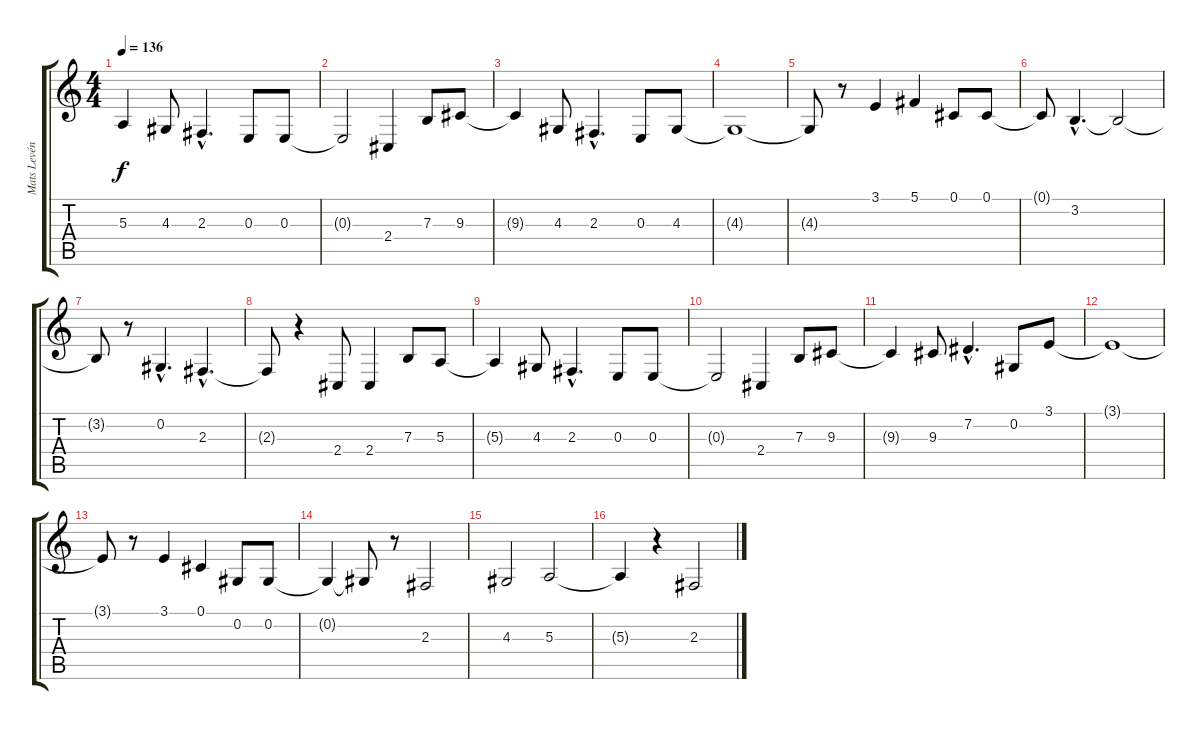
\track ("Mats Levén" "Mats Levén") {instrument oboe}
\staff {score tabs}
\tuning (Db4 Ab3 E3 B2 Gb2 Db2) {hide}
\ts (4 4)
\tempo 136
\clef g2
\ks c
5.3{t}.4{dy f} 4.3.8 2.3{hac}.4{d} 0.3.8 0.3.8 |
0.3{t}.2 2.4.4 7.3.8 9.3.8 |
9.3{t}.4 4.3.8 2.3{hac}.4{d} 0.3.8 4.3.8 |
4.3{t}.1 |
4.3{t}.8 r.8 3.1.4 5.1.4 0.1.8 0.1.8 |
0.1{t}.8 3.2{hac}.4{d} 3.2{t}.2 |
3.2{t}.8 r.8 0.2{hac}.4{d} 2.3{hac}.4{d} |
2.3{t}.8 r.4 2.4.8 2.4.4 7.3.8 5.3.8 |
5.3{t}.4 4.3.8 2.3{hac}.4{d} 0.3.8 0.3.8 |
0.3{t}.2 2.4.4 7.3.8 9.3.8 |
9.3{t}.4 9.3.8 7.2{hac}.4{d} 0.2.8 3.1.8 |
3.1{t}.1 |
3.1{t}.8 r.8 3.1.4 0.1.4 0.2.8 0.2.8 |
0.2{t}.4 0.2{t}.8 r.8 2.3.2 |
4.3.2 5.3.2 |
5.3{t}.4 r.4 2.3.2
